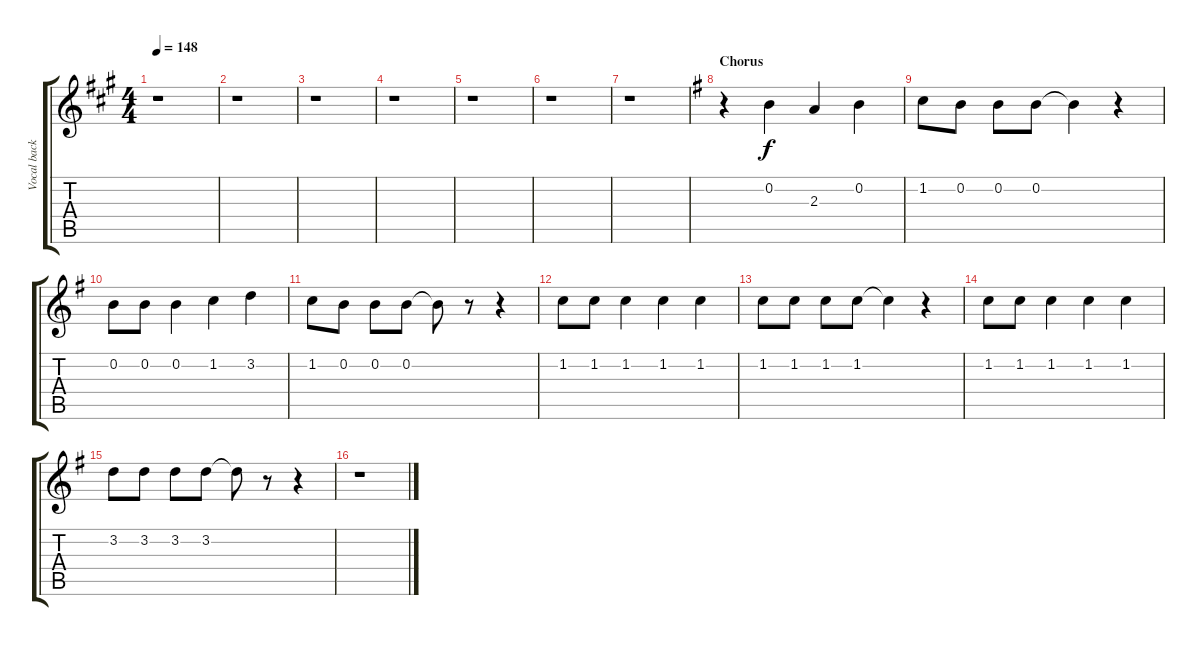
\track ("Vocal backup (alt)" "Vocal back") {instrument electricguitarjazz}
\staff {score tabs}
\tuning (E4 B3 G3 D3 A2 E2) {hide}
\ts (4 4)
\tempo 148
\clef g2
\ks a
r.1{dy f} |
r.1 |
r.1 |
r.1 |
r.1 |
r.1 |
r.1 |
\section ("" "Chorus")
\ks g
r.4 0.2.4 2.3.4 0.2.4 |
1.2.8 0.2.8 0.2.8 0.2.8 0.2{t}.4 r.4 |
0.2.8 0.2.8 0.2.4 1.2.4 3.2.4 |
1.2.8 0.2.8 0.2.8 0.2.8 0.2{t}.8 r.8 r.4 |
1.2.8 1.2.8 1.2.4 1.2.4 1.2.4 |
1.2.8 1.2.8 1.2.8 1.2.8 1.2{t}.4 r.4 |
1.2.8 1.2.8 1.2.4 1.2.4 1.2.4 |
3.2.8 3.2.8 3.2.8 3.2.8 3.2{t}.8 r.8 r.4 |
r.1
